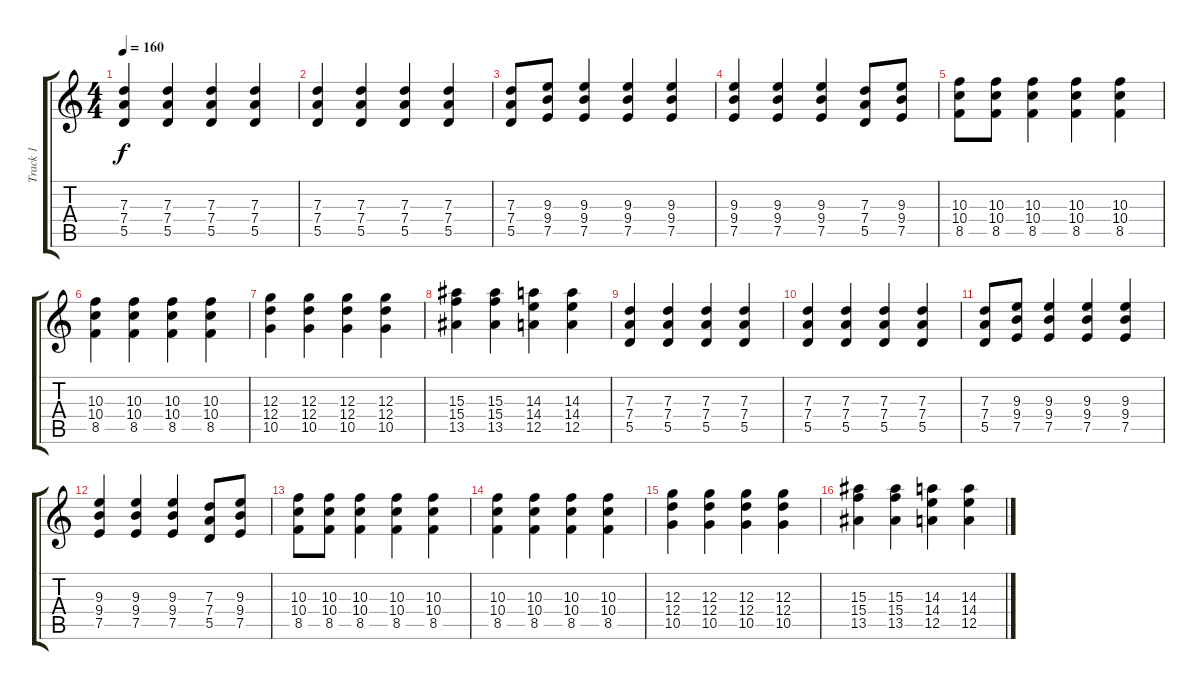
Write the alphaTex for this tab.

\track ("Track 1" "Track 1") {instrument distortionguitar}
\staff {score tabs}
\tuning (E4 B3 G3 D3 A2 E2) {hide}
\ts (4 4)
\tempo 160
\clef g2
\ks c
(7.3 7.4 5.5).4{dy f} (7.3 7.4 5.5).4 (7.3 7.4 5.5).4 (7.3 7.4 5.5).4 |
(7.3 7.4 5.5).4 (7.3 7.4 5.5).4 (7.3 7.4 5.5).4 (7.3 7.4 5.5).4 |
(7.3 7.4 5.5).8 (9.3 9.4 7.5).8 (9.3 9.4 7.5).4 (9.3 9.4 7.5).4 (9.3 9.4 7.5).4 |
(9.3 9.4 7.5).4 (9.3 9.4 7.5).4 (9.3 9.4 7.5).4 (7.3 7.4 5.5).8 (9.3 9.4 7.5).8 |
(10.3 10.4 8.5).8 (10.3 10.4 8.5).8 (10.3 10.4 8.5).4 (10.3 10.4 8.5).4 (10.3 10.4 8.5).4 |
(10.3 10.4 8.5).4 (10.3 10.4 8.5).4 (10.3 10.4 8.5).4 (10.3 10.4 8.5).4 |
(12.3 12.4 10.5).4 (12.3 12.4 10.5).4 (12.3 12.4 10.5).4 (12.3 12.4 10.5).4 |
(15.3 15.4 13.5).4 (15.3 15.4 13.5).4 (14.3 14.4 12.5).4 (14.3 14.4 12.5).4 |
(7.3 7.4 5.5).4 (7.3 7.4 5.5).4 (7.3 7.4 5.5).4 (7.3 7.4 5.5).4 |
(7.3 7.4 5.5).4 (7.3 7.4 5.5).4 (7.3 7.4 5.5).4 (7.3 7.4 5.5).4 |
(7.3 7.4 5.5).8 (9.3 9.4 7.5).8 (9.3 9.4 7.5).4 (9.3 9.4 7.5).4 (9.3 9.4 7.5).4 |
(9.3 9.4 7.5).4 (9.3 9.4 7.5).4 (9.3 9.4 7.5).4 (7.3 7.4 5.5).8 (9.3 9.4 7.5).8 |
(10.3 10.4 8.5).8 (10.3 10.4 8.5).8 (10.3 10.4 8.5).4 (10.3 10.4 8.5).4 (10.3 10.4 8.5).4 |
(10.3 10.4 8.5).4 (10.3 10.4 8.5).4 (10.3 10.4 8.5).4 (10.3 10.4 8.5).4 |
(12.3 12.4 10.5).4 (12.3 12.4 10.5).4 (12.3 12.4 10.5).4 (12.3 12.4 10.5).4 |
(15.3 15.4 13.5).4 (15.3 15.4 13.5).4 (14.3 14.4 12.5).4 (14.3 14.4 12.5).4
